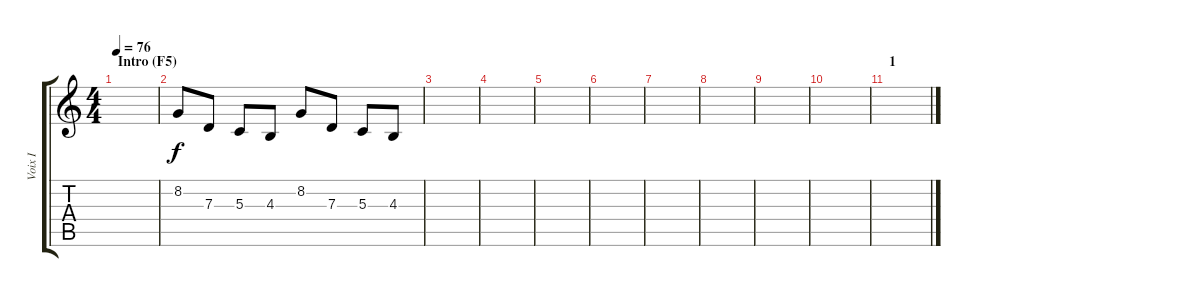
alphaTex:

\track ("Voix I" "Voix I") {instrument flute}
\staff {score tabs}
\tuning (E4 B3 G3 D3 A2 E2) {hide}
\ts (4 4)
\section ("" "Intro (F5)")
\tempo 76
\clef g2
\ks c
|
8.2.8 7.3.8 5.3.8 4.3.8 8.2.8 7.3.8 5.3.8 4.3.8 |
|
|
|
|
|
|
|
|
\section ("" "1")
